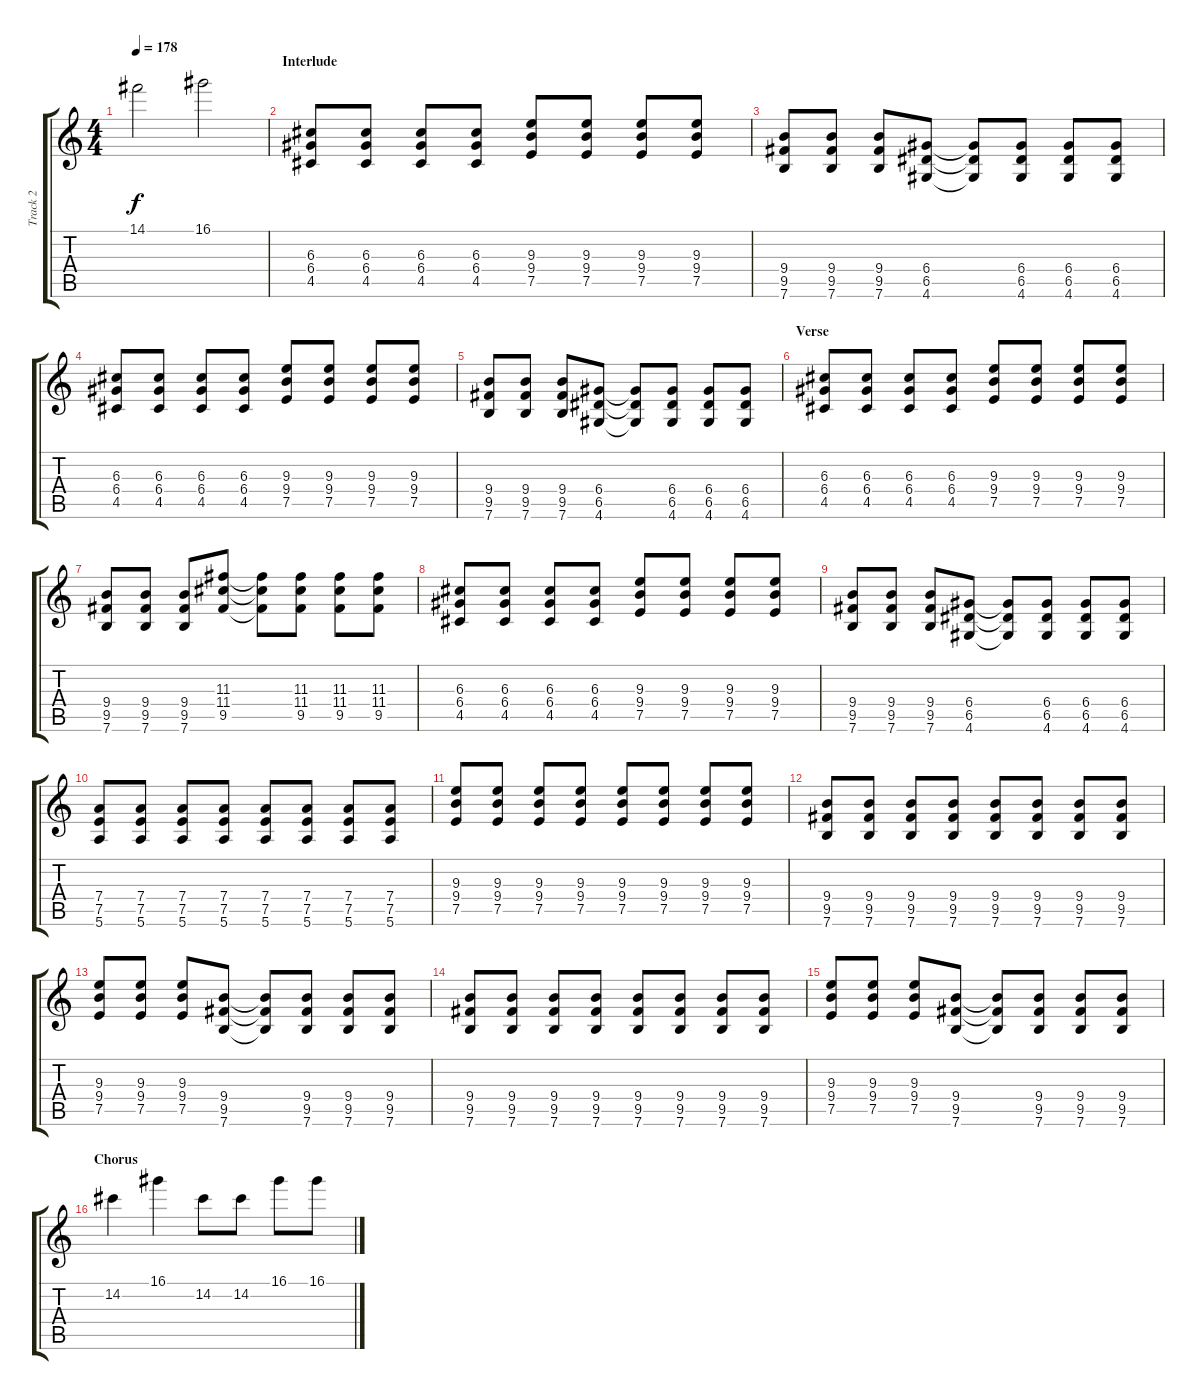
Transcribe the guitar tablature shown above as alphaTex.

\track ("Track 2" "Track 2") {instrument overdrivenguitar}
\staff {score tabs}
\tuning (E4 B3 G3 D3 A2 E2) {hide}
\ts (4 4)
\tempo 178
\clef g2
\ks c
14.1.2{dy f} 16.1.2 |
\section ("" "Interlude")
(6.3 6.4 4.5).8 (6.3 6.4 4.5).8 (6.3 6.4 4.5).8 (6.3 6.4 4.5).8 (9.3 9.4 7.5).8 (9.3 9.4 7.5).8 (9.3 9.4 7.5).8 (9.3 9.4 7.5).8 |
(9.4 9.5 7.6).8 (9.4 9.5 7.6).8 (9.4 9.5 7.6).8 (6.4 6.5 4.6).8 (6.4{t} 6.5{t} 4.6{t}).8 (6.4 6.5 4.6).8 (6.4 6.5 4.6).8 (6.4 6.5 4.6).8 |
(6.3 6.4 4.5).8 (6.3 6.4 4.5).8 (6.3 6.4 4.5).8 (6.3 6.4 4.5).8 (9.3 9.4 7.5).8 (9.3 9.4 7.5).8 (9.3 9.4 7.5).8 (9.3 9.4 7.5).8 |
(9.4 9.5 7.6).8 (9.4 9.5 7.6).8 (9.4 9.5 7.6).8 (6.4 6.5 4.6).8 (6.4{t} 6.5{t} 4.6{t}).8 (6.4 6.5 4.6).8 (6.4 6.5 4.6).8 (6.4 6.5 4.6).8 |
\section ("" "Verse")
(6.3 6.4 4.5).8 (6.3 6.4 4.5).8 (6.3 6.4 4.5).8 (6.3 6.4 4.5).8 (9.3 9.4 7.5).8 (9.3 9.4 7.5).8 (9.3 9.4 7.5).8 (9.3 9.4 7.5).8 |
(9.4 9.5 7.6).8 (9.4 9.5 7.6).8 (9.4 9.5 7.6).8 (11.3 11.4 9.5).8 (11.3{t} 11.4{t} 9.5{t}).8 (11.3 11.4 9.5).8 (11.3 11.4 9.5).8 (11.3 11.4 9.5).8 |
(6.3 6.4 4.5).8 (6.3 6.4 4.5).8 (6.3 6.4 4.5).8 (6.3 6.4 4.5).8 (9.3 9.4 7.5).8 (9.3 9.4 7.5).8 (9.3 9.4 7.5).8 (9.3 9.4 7.5).8 |
(9.4 9.5 7.6).8 (9.4 9.5 7.6).8 (9.4 9.5 7.6).8 (6.4 6.5 4.6).8 (6.4{t} 6.5{t} 4.6{t}).8 (6.4 6.5 4.6).8 (6.4 6.5 4.6).8 (6.4 6.5 4.6).8 |
(7.4 7.5 5.6).8 (7.4 7.5 5.6).8 (7.4 7.5 5.6).8 (7.4 7.5 5.6).8 (7.4 7.5 5.6).8 (7.4 7.5 5.6).8 (7.4 7.5 5.6).8 (7.4 7.5 5.6).8 |
(9.3 9.4 7.5).8 (9.3 9.4 7.5).8 (9.3 9.4 7.5).8 (9.3 9.4 7.5).8 (9.3 9.4 7.5).8 (9.3 9.4 7.5).8 (9.3 9.4 7.5).8 (9.3 9.4 7.5).8 |
(9.4 9.5 7.6).8 (9.4 9.5 7.6).8 (9.4 9.5 7.6).8 (9.4 9.5 7.6).8 (9.4 9.5 7.6).8 (9.4 9.5 7.6).8 (9.4 9.5 7.6).8 (9.4 9.5 7.6).8 |
(9.3 9.4 7.5).8 (9.3 9.4 7.5).8 (9.3 9.4 7.5).8 (9.4 9.5 7.6).8 (9.4{t} 9.5{t} 7.6{t}).8 (9.4 9.5 7.6).8 (9.4 9.5 7.6).8 (9.4 9.5 7.6).8 |
(9.4 9.5 7.6).8 (9.4 9.5 7.6).8 (9.4 9.5 7.6).8 (9.4 9.5 7.6).8 (9.4 9.5 7.6).8 (9.4 9.5 7.6).8 (9.4 9.5 7.6).8 (9.4 9.5 7.6).8 |
(9.3 9.4 7.5).8 (9.3 9.4 7.5).8 (9.3 9.4 7.5).8 (9.4 9.5 7.6).8 (9.4{t} 9.5{t} 7.6{t}).8 (9.4 9.5 7.6).8 (9.4 9.5 7.6).8 (9.4 9.5 7.6).8 |
\section ("" "Chorus")
14.2.4 16.1.4 14.2.8 14.2.8 16.1.8 16.1.8
